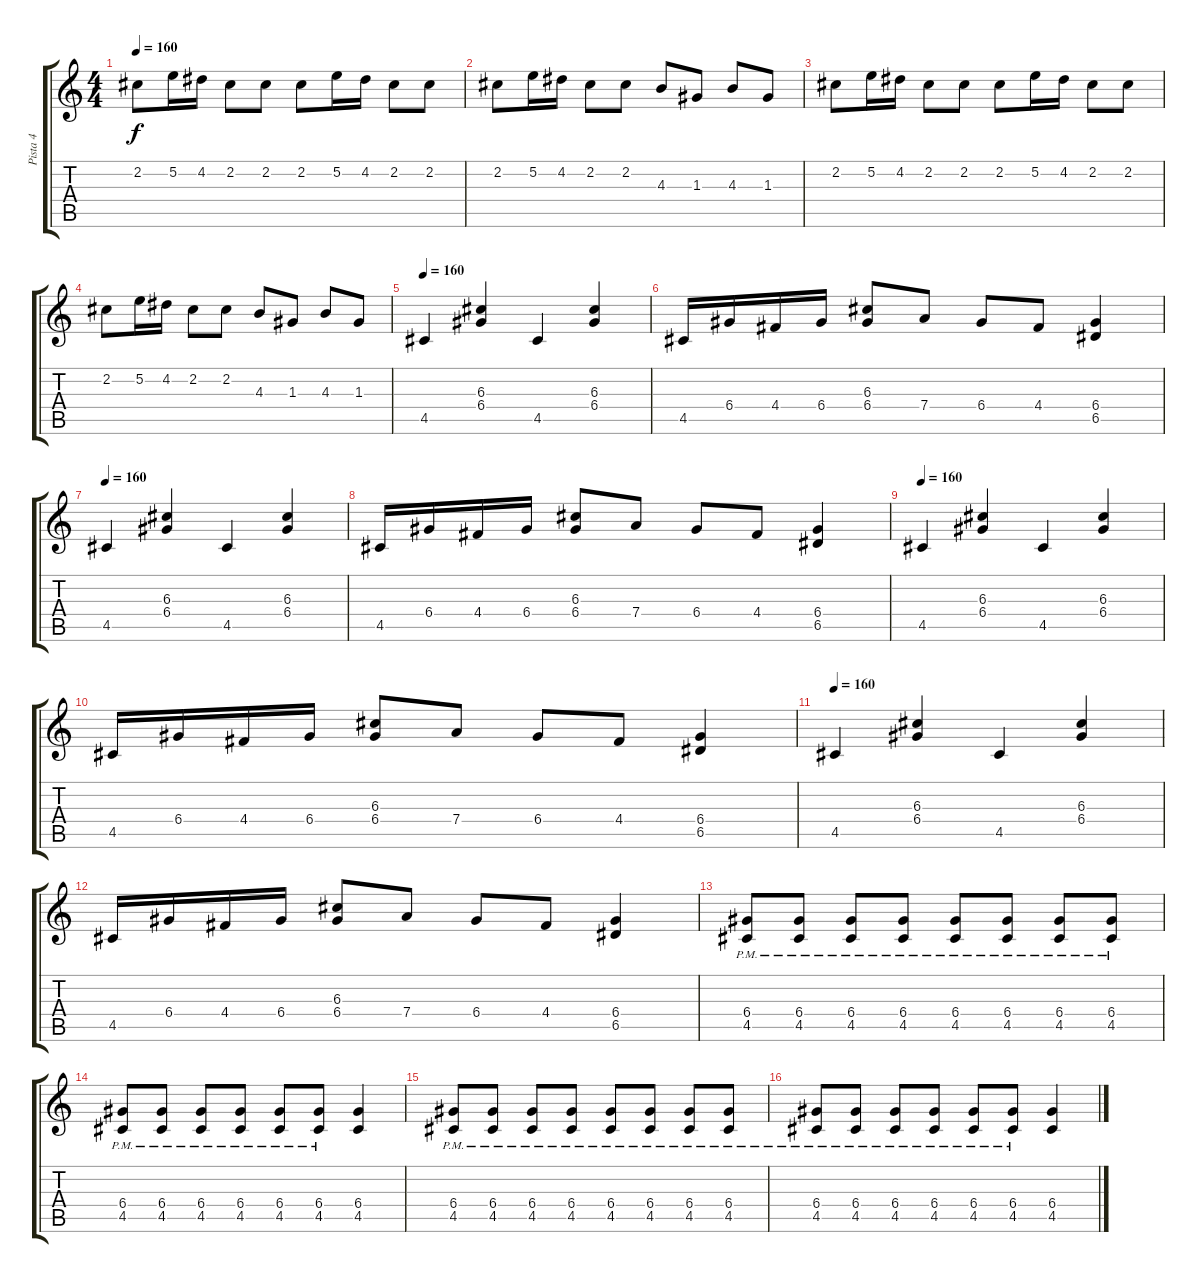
\track ("Pista 4" "Pista 4") {instrument overdrivenguitar}
\staff {score tabs}
\tuning (E4 B3 G3 D3 A2 E2) {hide}
\ts (4 4)
\tempo 160
\clef g2
\ks c
2.2.8{dy f volume 16 instrument acousticguitarsteel} 5.2.16 4.2.16 2.2.8 2.2.8 2.2.8 5.2.16 4.2.16 2.2.8 2.2.8 |
2.2.8 5.2.16 4.2.16 2.2.8 2.2.8 4.3.8 1.3.8 4.3.8 1.3.8 |
2.2.8 5.2.16 4.2.16 2.2.8 2.2.8 2.2.8 5.2.16 4.2.16 2.2.8 2.2.8 |
2.2.8 5.2.16 4.2.16 2.2.8 2.2.8 4.3.8 1.3.8 4.3.8 1.3.8 |
\tempo 170
\tempo 160
4.5.4{volume 14 instrument overdrivenguitar} (6.3 6.4).4 4.5.4 (6.3 6.4).4 |
4.5.16 6.4.16 4.4.16 6.4.16 (6.3 6.4).8 7.4.8 6.4.8 4.4.8 (6.4 6.5).4 |
\tempo 160
4.5.4 (6.3 6.4).4 4.5.4 (6.3 6.4).4 |
4.5.16 6.4.16 4.4.16 6.4.16 (6.3 6.4).8 7.4.8 6.4.8 4.4.8 (6.4 6.5).4 |
\tempo 160
4.5.4 (6.3 6.4).4 4.5.4 (6.3 6.4).4 |
4.5.16 6.4.16 4.4.16 6.4.16 (6.3 6.4).8 7.4.8 6.4.8 4.4.8 (6.4 6.5).4 |
\tempo 160
4.5.4 (6.3 6.4).4 4.5.4 (6.3 6.4).4 |
4.5.16 6.4.16 4.4.16 6.4.16 (6.3 6.4).8 7.4.8 6.4.8 4.4.8 (6.4 6.5).4 |
(6.4{pm} 4.5{pm}).8 (6.4{pm} 4.5{pm}).8 (6.4{pm} 4.5{pm}).8 (6.4{pm} 4.5{pm}).8 (6.4{pm} 4.5{pm}).8 (6.4{pm} 4.5{pm}).8 (6.4{pm} 4.5{pm}).8 (6.4{pm} 4.5{pm}).8 |
(6.4{pm} 4.5{pm}).8 (6.4{pm} 4.5{pm}).8 (6.4{pm} 4.5{pm}).8 (6.4{pm} 4.5{pm}).8 (6.4{pm} 4.5{pm}).8 (6.4{pm} 4.5{pm}).8 (6.4 4.5).4 |
(6.4{pm} 4.5{pm}).8 (6.4{pm} 4.5{pm}).8 (6.4{pm} 4.5{pm}).8 (6.4{pm} 4.5{pm}).8 (6.4{pm} 4.5{pm}).8 (6.4{pm} 4.5{pm}).8 (6.4{pm} 4.5{pm}).8 (6.4{pm} 4.5{pm}).8 |
(6.4{pm} 4.5{pm}).8 (6.4{pm} 4.5{pm}).8 (6.4{pm} 4.5{pm}).8 (6.4{pm} 4.5{pm}).8 (6.4{pm} 4.5{pm}).8 (6.4{pm} 4.5{pm}).8 (6.4 4.5).4
